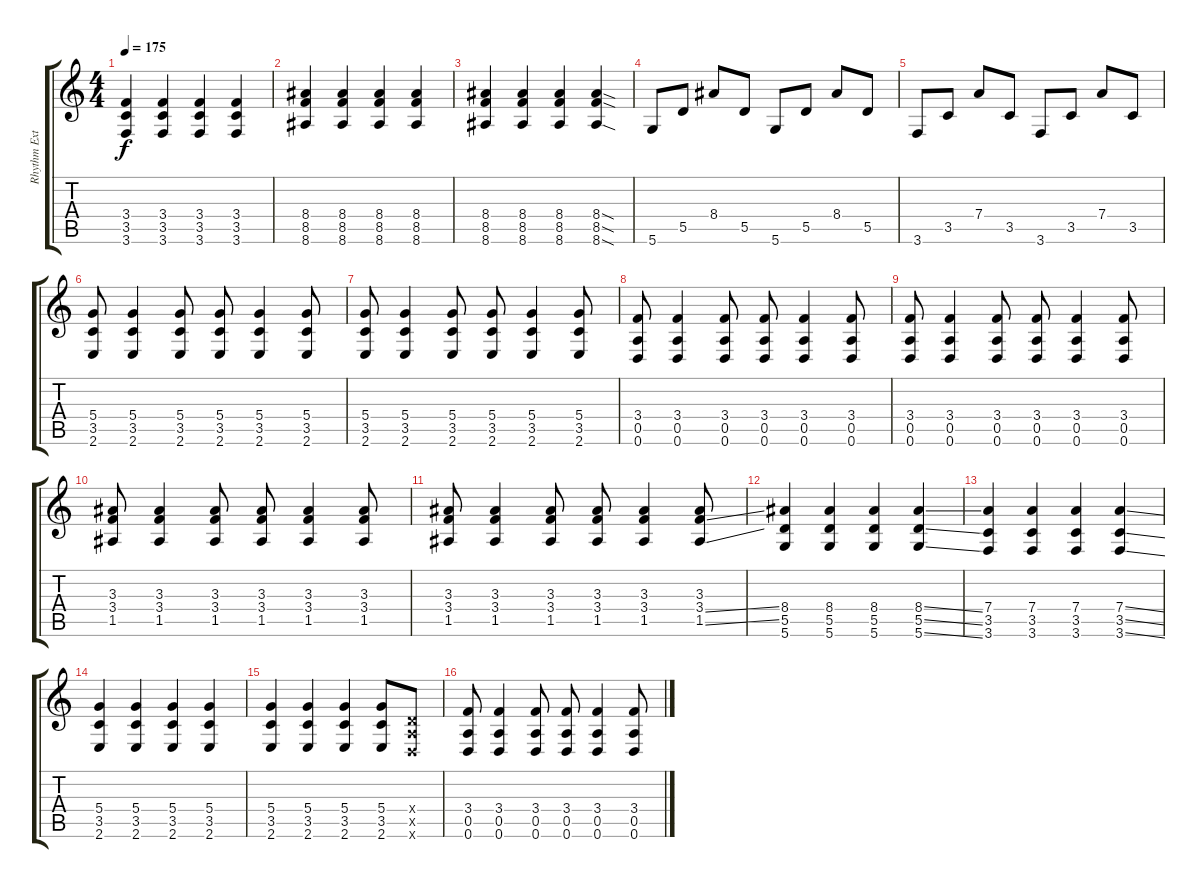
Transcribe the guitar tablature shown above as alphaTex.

\track ("Rhythm Extra" "Rhythm Ext") {instrument distortionguitar}
\staff {score tabs}
\tuning (E4 B3 G3 D3 A2 D2) {hide}
\ts (4 4)
\tempo 175
\clef g2
\ks c
(3.4 3.5 3.6).4{dy f} (3.4 3.5 3.6).4 (3.4 3.5 3.6).4 (3.4 3.5 3.6).4 |
(8.4 8.5 8.6).4 (8.4 8.5 8.6).4 (8.4 8.5 8.6).4 (8.4 8.5 8.6).4 |
(8.4 8.5 8.6).4 (8.4 8.5 8.6).4 (8.4 8.5 8.6).4 (8.4{sod} 8.5{sod} 8.6{sod}).4 |
5.6.8 5.5.8 8.4.8 5.5.8 5.6.8 5.5.8 8.4.8 5.5.8 |
3.6.8 3.5.8 7.4.8 3.5.8 3.6.8 3.5.8 7.4.8 3.5.8 |
(5.4 3.5 2.6).8 (5.4 3.5 2.6).4 (5.4 3.5 2.6).8 (5.4 3.5 2.6).8 (5.4 3.5 2.6).4 (5.4 3.5 2.6).8 |
(5.4 3.5 2.6).8 (5.4 3.5 2.6).4 (5.4 3.5 2.6).8 (5.4 3.5 2.6).8 (5.4 3.5 2.6).4 (5.4 3.5 2.6).8 |
(3.4 0.5 0.6).8 (3.4 0.5 0.6).4 (3.4 0.5 0.6).8 (3.4 0.5 0.6).8 (3.4 0.5 0.6).4 (3.4 0.5 0.6).8 |
(3.4 0.5 0.6).8 (3.4 0.5 0.6).4 (3.4 0.5 0.6).8 (3.4 0.5 0.6).8 (3.4 0.5 0.6).4 (3.4 0.5 0.6).8 |
(3.3 3.4 1.5).8 (3.3 3.4 1.5).4 (3.3 3.4 1.5).8 (3.3 3.4 1.5).8 (3.3 3.4 1.5).4 (3.3 3.4 1.5).8 |
(3.3 3.4 1.5).8 (3.3 3.4 1.5).4 (3.3 3.4 1.5).8 (3.3 3.4 1.5).8 (3.3 3.4 1.5).4 (3.3 3.4{ss} 1.5{ss}).8 |
(8.4 5.5 5.6).4 (8.4 5.5 5.6).4 (8.4 5.5 5.6).4 (8.4{ss} 5.5{ss} 5.6{ss}).4 |
(7.4 3.5 3.6).4 (7.4 3.5 3.6).4 (7.4 3.5 3.6).4 (7.4{ss} 3.5{ss} 3.6{ss}).4 |
(5.4 3.5 2.6).4 (5.4 3.5 2.6).4 (5.4 3.5 2.6).4 (5.4 3.5 2.6).4 |
(5.4 3.5 2.6).4 (5.4 3.5 2.6).4 (5.4 3.5 2.6).4 (5.4 3.5 2.6).8 (0.4{x} 0.5{x} 0.6{x}).8 |
(3.4 0.5 0.6).8 (3.4 0.5 0.6).4 (3.4 0.5 0.6).8 (3.4 0.5 0.6).8 (3.4 0.5 0.6).4 (3.4 0.5 0.6).8
